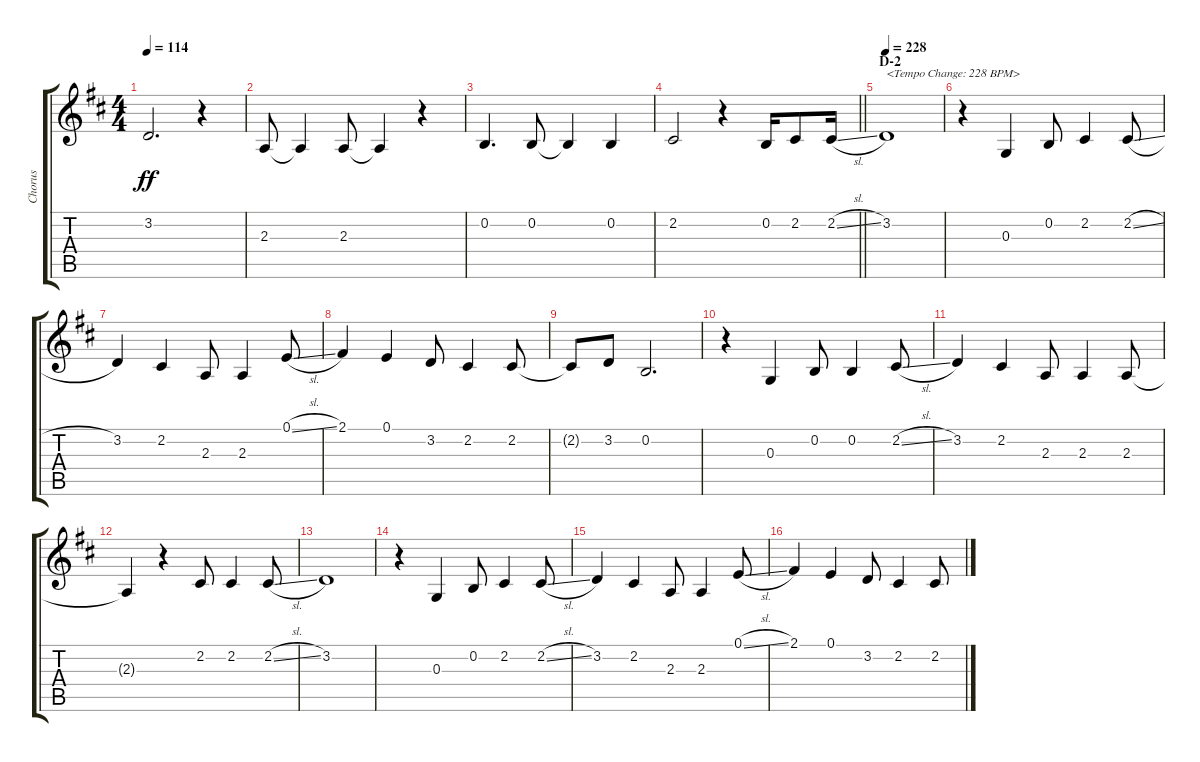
\track ("Chorus" "Chorus") {instrument voiceoohs}
\staff {score tabs}
\tuning (E4 B3 G3 D3 A2 E2) {hide}
\ts (4 4)
\tempo 114
\clef g2
\ks d
3.2.2{d dy ff} r.4 |
2.3.8 2.3{t}.4 2.3.8 2.3{t}.4 r.4 |
0.2.4{d} 0.2.8 0.2{t}.4 0.2.4 |
\barLineRight lightlight
2.2.2 r.4 0.2.16 2.2.8 2.2{sl}.16 |
\section ("" "D-2")
\tempo 228
3.2.1{txt "<Tempo Change: 228 BPM>"} |
r.4 0.3.4 0.2.8 2.2.4 2.2{sl}.8 |
3.2.4 2.2.4 2.3.8 2.3.4 0.1{sl}.8 |
2.1.4 0.1.4 3.2.8 2.2.4 2.2.8 |
2.2{t}.8 3.2.8 0.2.2{d} |
r.4 0.3.4 0.2.8 0.2.4 2.2{sl}.8 |
3.2.4 2.2.4 2.3.8 2.3.4 2.3.8 |
2.3{t}.4 r.4 2.2.8 2.2.4 2.2{sl}.8 |
3.2.1 |
r.4 0.3.4 0.2.8 2.2.4 2.2{sl}.8 |
3.2.4 2.2.4 2.3.8 2.3.4 0.1{sl}.8 |
2.1.4 0.1.4 3.2.8 2.2.4 2.2.8
